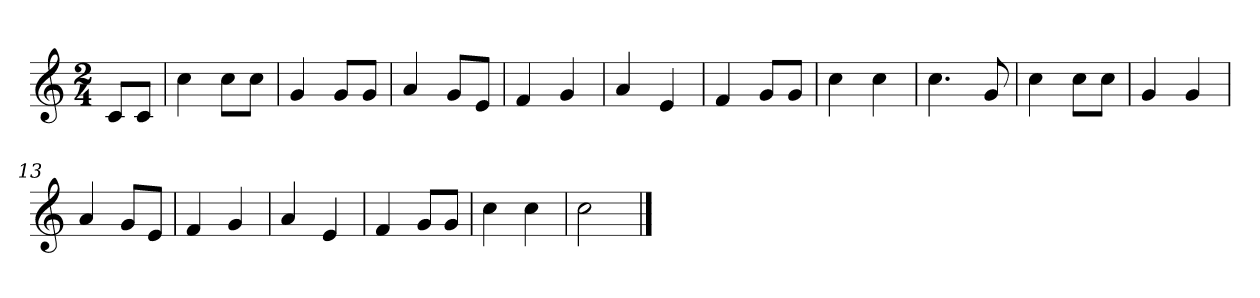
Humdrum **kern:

**kern
*part1
*staff1
*clefG2
*k[]
*C:
*M2/4
=
8c/L
8c/J
=1
4cc
8cc\L
8cc\J
=3
4g
8g/L
8g/J
=4
4a
8g/L
8e/J
=5
4f
4g
=6
4a
4e
=7
4f
8g/L
8g/J
=8
4cc
4cc
=9
4.cc
8g
=11
4cc
8cc\L
8cc\J
=12
4g
4g
=13
4a
8g/L
8e/J
=14
4f
4g
=15
4a
4e
=16
4f
8g/L
8g/J
=17
4cc
4cc
=18
2cc
==
*-
